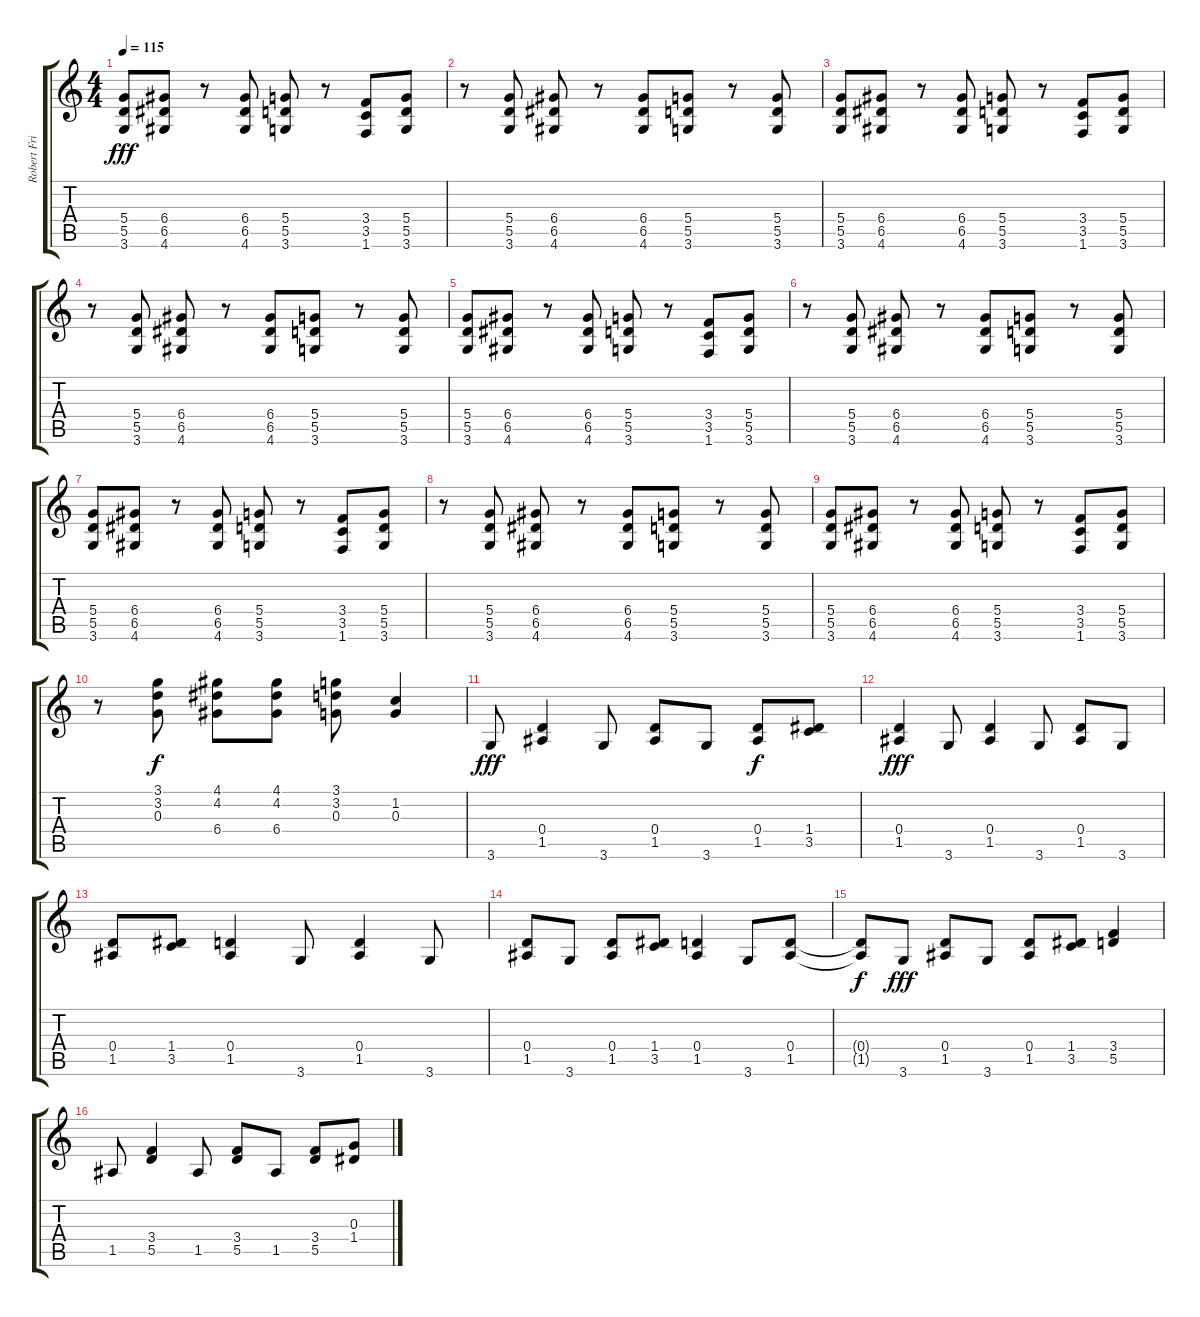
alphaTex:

\track ("Robert Fripp Guitar" "Robert Fri") {instrument electricguitarmuted}
\staff {score tabs}
\tuning (E4 B3 G3 D3 A2 E2) {hide}
\ts (4 4)
\tempo 115
\clef g2
\ks c
(5.4 5.5 3.6).8{dy fff} (6.4 6.5 4.6).8 r.8 (6.4 6.5 4.6).8 (5.4 5.5 3.6).8 r.8 (3.4 3.5 1.6).8 (5.4 5.5 3.6).8 |
r.8 (5.4 5.5 3.6).8 (6.4 6.5 4.6).8 r.8 (6.4 6.5 4.6).8 (5.4 5.5 3.6).8 r.8 (5.4 5.5 3.6).8 |
(5.4 5.5 3.6).8 (6.4 6.5 4.6).8 r.8 (6.4 6.5 4.6).8 (5.4 5.5 3.6).8 r.8 (3.4 3.5 1.6).8 (5.4 5.5 3.6).8 |
r.8 (5.4 5.5 3.6).8 (6.4 6.5 4.6).8 r.8 (6.4 6.5 4.6).8 (5.4 5.5 3.6).8 r.8 (5.4 5.5 3.6).8 |
(5.4 5.5 3.6).8 (6.4 6.5 4.6).8 r.8 (6.4 6.5 4.6).8 (5.4 5.5 3.6).8 r.8 (3.4 3.5 1.6).8 (5.4 5.5 3.6).8 |
r.8 (5.4 5.5 3.6).8 (6.4 6.5 4.6).8 r.8 (6.4 6.5 4.6).8 (5.4 5.5 3.6).8 r.8 (5.4 5.5 3.6).8 |
(5.4 5.5 3.6).8 (6.4 6.5 4.6).8 r.8 (6.4 6.5 4.6).8 (5.4 5.5 3.6).8 r.8 (3.4 3.5 1.6).8 (5.4 5.5 3.6).8 |
r.8 (5.4 5.5 3.6).8 (6.4 6.5 4.6).8 r.8 (6.4 6.5 4.6).8 (5.4 5.5 3.6).8 r.8 (5.4 5.5 3.6).8 |
(5.4 5.5 3.6).8 (6.4 6.5 4.6).8 r.8 (6.4 6.5 4.6).8 (5.4 5.5 3.6).8 r.8 (3.4 3.5 1.6).8 (5.4 5.5 3.6).8 |
r.8 (3.1 3.2 0.3).8{dy f} (4.1 4.2 6.4).8 (4.1 4.2 6.4).8 (3.1 3.2 0.3).8 (1.2 0.3).4 |
3.6.8{dy fff} (0.4 1.5).4 3.6.8 (0.4 1.5).8 3.6.8 (0.4 1.5).8{dy f} (1.4 3.5).8 |
(0.4 1.5).4{dy fff} 3.6.8 (0.4 1.5).4 3.6.8 (0.4 1.5).8 3.6.8 |
(0.4 1.5).8 (1.4 3.5).8 (0.4 1.5).4 3.6.8 (0.4 1.5).4 3.6.8 |
(0.4 1.5).8 3.6.8 (0.4 1.5).8 (1.4 3.5).8 (0.4 1.5).4 3.6.8 (0.4 1.5).8 |
(0.4{t} 1.5{t}).8{dy f} 3.6.8{dy fff} (0.4 1.5).8 3.6.8 (0.4 1.5).8 (1.4 3.5).8 (3.4 5.5).4 |
1.5.8 (3.4 5.5).4 1.5.8 (3.4 5.5).8 1.5.8 (3.4 5.5).8 (0.3 1.4).8
